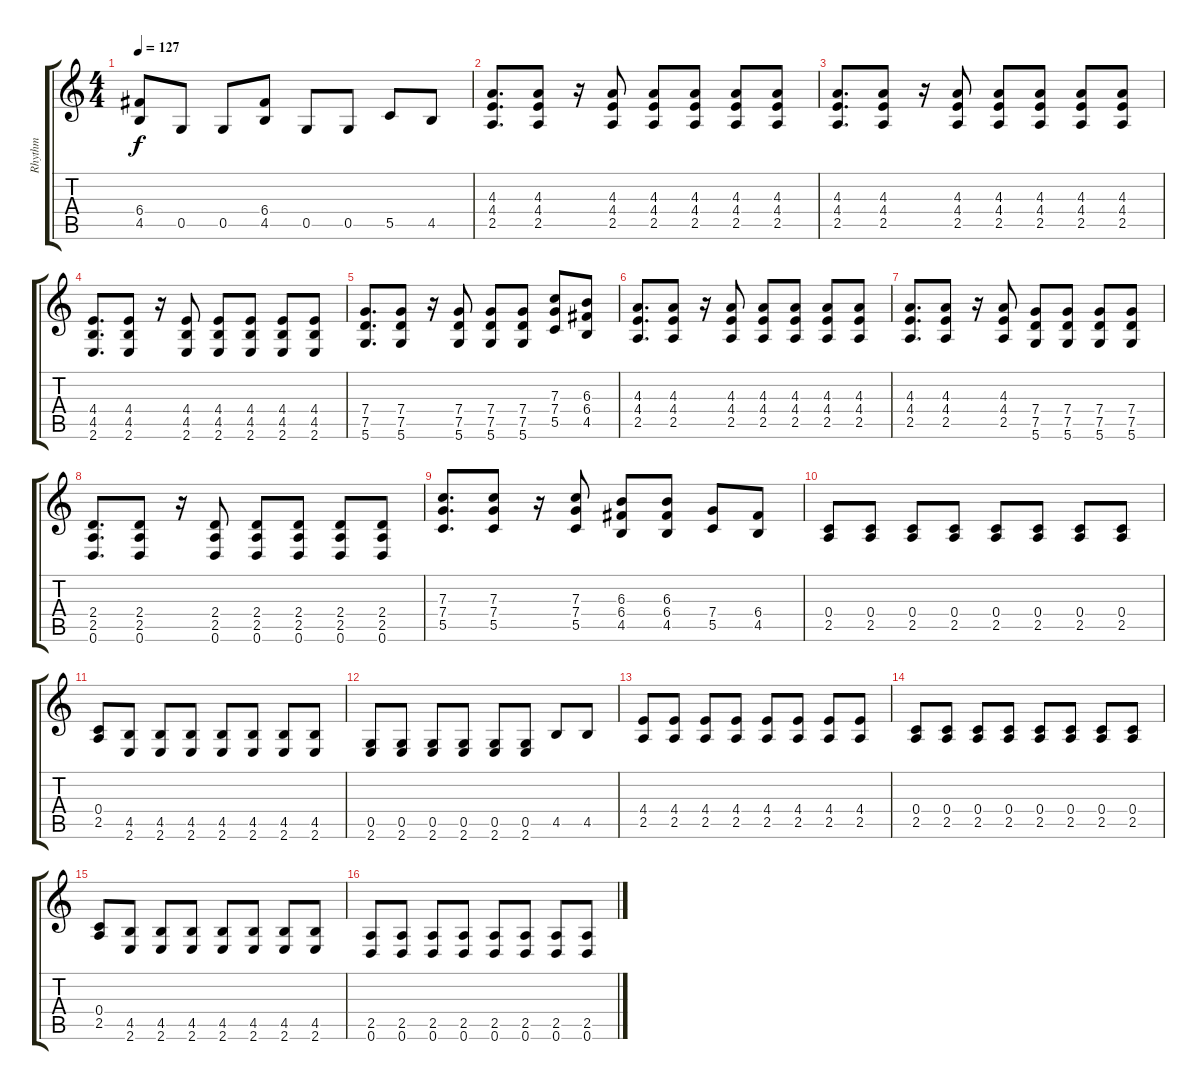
\track ("Rhythm " "Rhythm ") {instrument distortionguitar}
\staff {score tabs}
\tuning (D4 A3 F3 C3 G2 D2) {hide}
\ts (4 4)
\tempo 127
\clef g2
\ks c
(6.4 4.5).8{dy f} 0.5.8 0.5.8 (6.4 4.5).8 0.5.8 0.5.8 5.5.8 4.5.8 |
(4.3 4.4 2.5).8{d} (4.3 4.4 2.5).8 r.16 (4.3 4.4 2.5).8 (4.3 4.4 2.5).8 (4.3 4.4 2.5).8 (4.3 4.4 2.5).8 (4.3 4.4 2.5).8 |
(4.3 4.4 2.5).8{d} (4.3 4.4 2.5).8 r.16 (4.3 4.4 2.5).8 (4.3 4.4 2.5).8 (4.3 4.4 2.5).8 (4.3 4.4 2.5).8 (4.3 4.4 2.5).8 |
(4.4 4.5 2.6).8{d} (4.4 4.5 2.6).8 r.16 (4.4 4.5 2.6).8 (4.4 4.5 2.6).8 (4.4 4.5 2.6).8 (4.4 4.5 2.6).8 (4.4 4.5 2.6).8 |
(7.4 7.5 5.6).8{d} (7.4 7.5 5.6).8 r.16 (7.4 7.5 5.6).8 (7.4 7.5 5.6).8 (7.4 7.5 5.6).8 (7.3 7.4 5.5).8 (6.3 6.4 4.5).8 |
(4.3 4.4 2.5).8{d} (4.3 4.4 2.5).8 r.16 (4.3 4.4 2.5).8 (4.3 4.4 2.5).8 (4.3 4.4 2.5).8 (4.3 4.4 2.5).8 (4.3 4.4 2.5).8 |
(4.3 4.4 2.5).8{d} (4.3 4.4 2.5).8 r.16 (4.3 4.4 2.5).8 (7.4 7.5 5.6).8 (7.4 7.5 5.6).8 (7.4 7.5 5.6).8 (7.4 7.5 5.6).8 |
(2.4 2.5 0.6).8{d} (2.4 2.5 0.6).8 r.16 (2.4 2.5 0.6).8 (2.4 2.5 0.6).8 (2.4 2.5 0.6).8 (2.4 2.5 0.6).8 (2.4 2.5 0.6).8 |
(7.3 7.4 5.5).8{d} (7.3 7.4 5.5).8 r.16 (7.3 7.4 5.5).8 (6.3 6.4 4.5).8 (6.3 6.4 4.5).8 (7.4 5.5).8 (6.4 4.5).8 |
(0.4 2.5).8 (0.4 2.5).8 (0.4 2.5).8 (0.4 2.5).8 (0.4 2.5).8 (0.4 2.5).8 (0.4 2.5).8 (0.4 2.5).8 |
(0.4 2.5).8 (4.5 2.6).8 (4.5 2.6).8 (4.5 2.6).8 (4.5 2.6).8 (4.5 2.6).8 (4.5 2.6).8 (4.5 2.6).8 |
(0.5 2.6).8 (0.5 2.6).8 (0.5 2.6).8 (0.5 2.6).8 (0.5 2.6).8 (0.5 2.6).8 4.5.8 4.5.8 |
(4.4 2.5).8 (4.4 2.5).8 (4.4 2.5).8 (4.4 2.5).8 (4.4 2.5).8 (4.4 2.5).8 (4.4 2.5).8 (4.4 2.5).8 |
(0.4 2.5).8 (0.4 2.5).8 (0.4 2.5).8 (0.4 2.5).8 (0.4 2.5).8 (0.4 2.5).8 (0.4 2.5).8 (0.4 2.5).8 |
(0.4 2.5).8 (4.5 2.6).8 (4.5 2.6).8 (4.5 2.6).8 (4.5 2.6).8 (4.5 2.6).8 (4.5 2.6).8 (4.5 2.6).8 |
(2.5 0.6).8 (2.5 0.6).8 (2.5 0.6).8 (2.5 0.6).8 (2.5 0.6).8 (2.5 0.6).8 (2.5 0.6).8 (2.5 0.6).8
